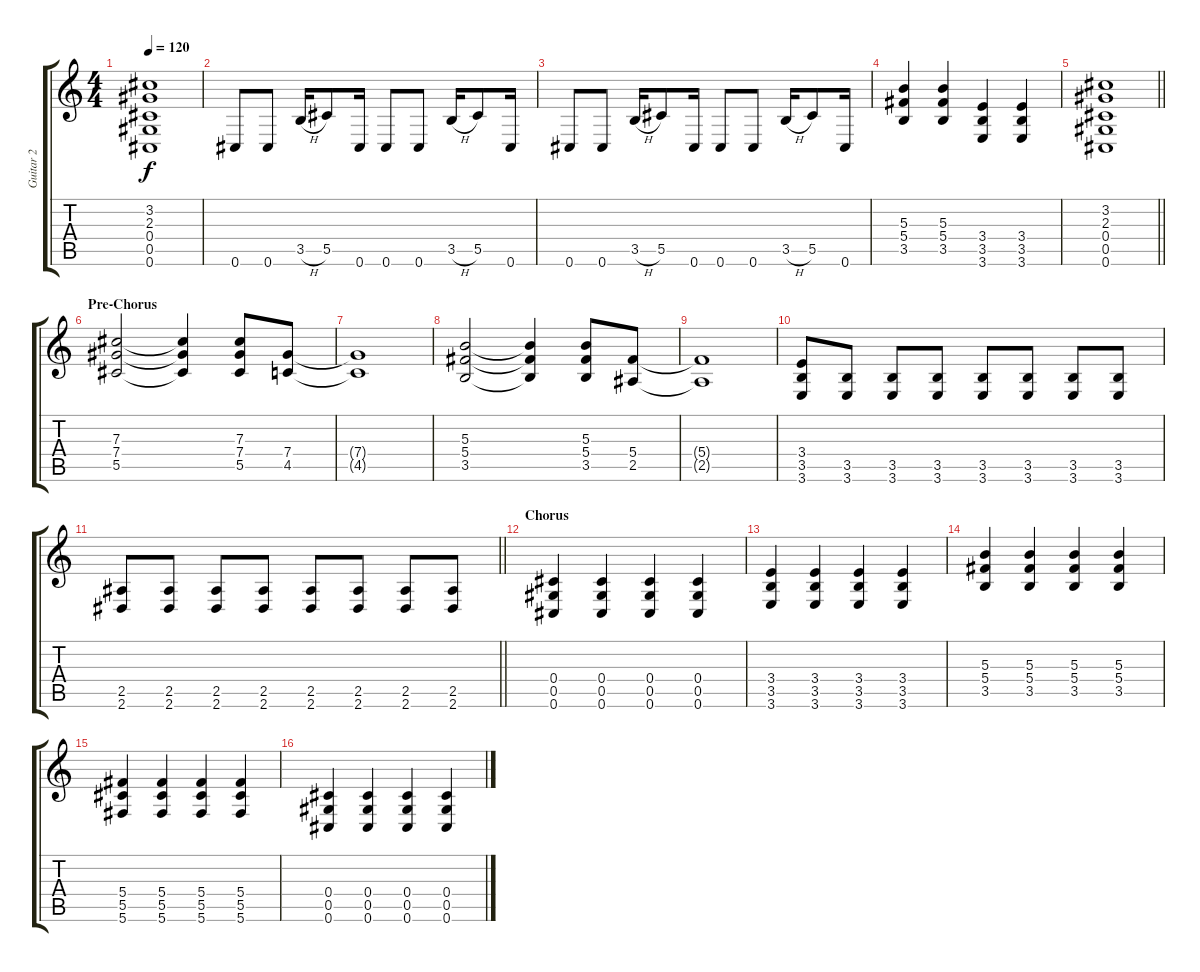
\track ("Guitar 2" "Guitar 2") {instrument distortionguitar}
\staff {score tabs}
\tuning (Eb4 Bb3 Gb3 Db3 Ab2 Db2) {hide}
\ts (4 4)
\tempo 120
\clef g2
\ks c
(3.2 2.3 0.4 0.5 0.6).1{dy f} |
0.6.8 0.6.8 3.5{h}.16 5.5.8 0.6.16 0.6.8 0.6.8 3.5{h}.16 5.5.8 0.6.16 |
0.6.8 0.6.8 3.5{h}.16 5.5.8 0.6.16 0.6.8 0.6.8 3.5{h}.16 5.5.8 0.6.16 |
(5.3 5.4 3.5).4 (5.3 5.4 3.5).4 (3.4 3.5 3.6).4 (3.4 3.5 3.6).4 |
\barLineRight lightlight
(3.2 2.3 0.4 0.5 0.6).1 |
\section ("" "Pre-Chorus")
(7.3 7.4 5.5).2 (7.3{t} 7.4{t} 5.5{t}).4 (7.3 7.4 5.5).8 (7.4 4.5).8 |
(7.4{t} 4.5{t}).1 |
(5.3 5.4 3.5).2 (5.3{t} 5.4{t} 3.5{t}).4 (5.3 5.4 3.5).8 (5.4 2.5).8 |
(5.4{t} 2.5{t}).1 |
(3.4 3.5 3.6).8 (3.5 3.6).8 (3.5 3.6).8 (3.5 3.6).8 (3.5 3.6).8 (3.5 3.6).8 (3.5 3.6).8 (3.5 3.6).8 |
\barLineRight lightlight
(2.5 2.6).8 (2.5 2.6).8 (2.5 2.6).8 (2.5 2.6).8 (2.5 2.6).8 (2.5 2.6).8 (2.5 2.6).8 (2.5 2.6).8 |
\section ("" "Chorus")
(0.4 0.5 0.6).4 (0.4 0.5 0.6).4 (0.4 0.5 0.6).4 (0.4 0.5 0.6).4 |
(3.4 3.5 3.6).4 (3.4 3.5 3.6).4 (3.4 3.5 3.6).4 (3.4 3.5 3.6).4 |
(5.3 5.4 3.5).4 (5.3 5.4 3.5).4 (5.3 5.4 3.5).4 (5.3 5.4 3.5).4 |
(5.4 5.5 5.6).4 (5.4 5.5 5.6).4 (5.4 5.5 5.6).4 (5.4 5.5 5.6).4 |
(0.4 0.5 0.6).4 (0.4 0.5 0.6).4 (0.4 0.5 0.6).4 (0.4 0.5 0.6).4
